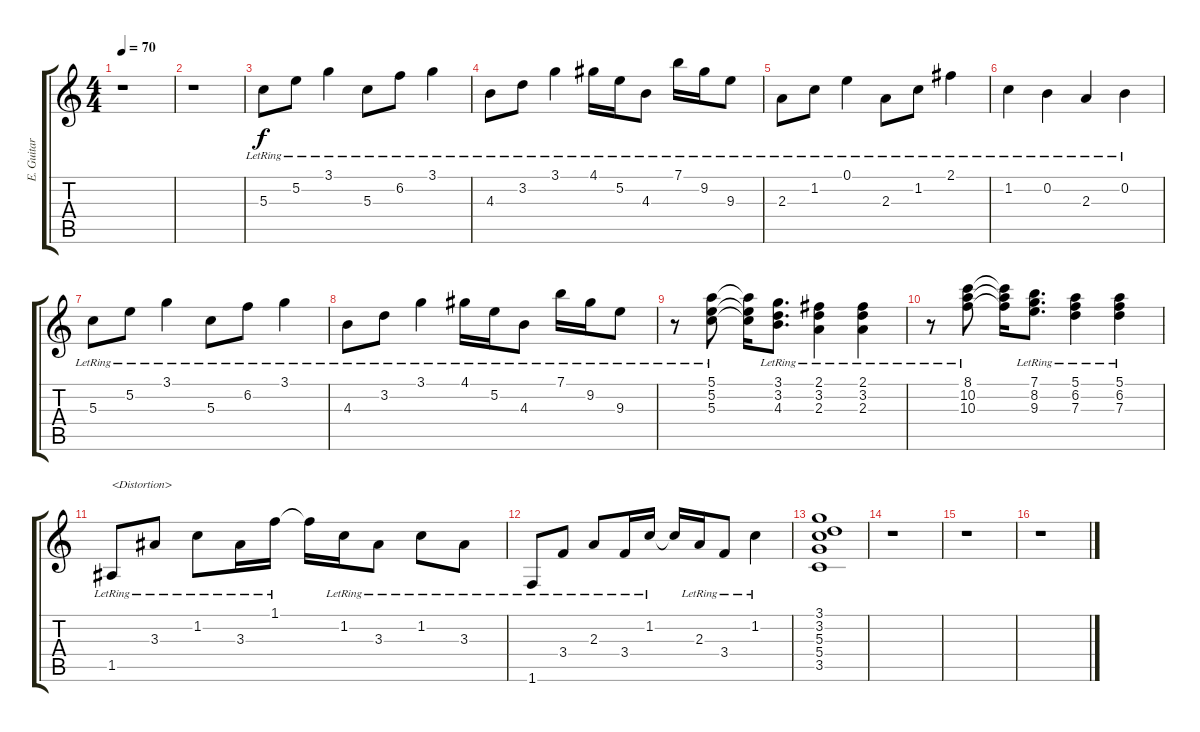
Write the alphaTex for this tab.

\track ("E. Guitar I" "E. Guitar ") {instrument electricguitarclean}
\staff {score tabs}
\tuning (E4 B3 G3 D3 A2 E2) {hide}
\ts (4 4)
\tempo 70
\clef g2
\ks c
r.1{dy f} |
r.1 |
5.3{lr}.8 5.2{lr}.8 3.1{lr}.4 5.3{lr}.8 6.2{lr}.8 3.1{lr}.4 |
4.3{lr}.8 3.2{lr}.8 3.1{lr}.4 4.1{lr}.16 5.2{lr}.16 4.3{lr}.8 7.1{lr}.16 9.2{lr}.16 9.3{lr}.8 |
2.3{lr}.8 1.2{lr}.8 0.1{lr}.4 2.3{lr}.8 1.2{lr}.8 2.1{lr}.4 |
1.2{lr}.4 0.2{lr}.4 2.3{lr}.4 0.2{lr}.4 |
5.3{lr}.8 5.2{lr}.8 3.1{lr}.4 5.3{lr}.8 6.2{lr}.8 3.1{lr}.4 |
4.3{lr}.8 3.2{lr}.8 3.1{lr}.4 4.1{lr}.16 5.2{lr}.16 4.3{lr}.8 7.1{lr}.16 9.2{lr}.16 9.3{lr}.8 |
r.8 (5.1{lr} 5.2{lr} 5.3{lr}).8 (5.1{t} 5.2{t} 5.3{t}).16 (3.1{lr} 3.2{lr} 4.3{lr}).8{d} (2.1{lr} 3.2{lr} 2.3{lr}).4 (2.1{lr} 3.2{lr} 2.3{lr}).4 |
r.8 (8.1{lr} 10.2{lr} 10.3{lr}).8 (8.1{t} 10.2{t} 10.3{t}).16 (7.1{lr} 8.2{lr} 9.3{lr}).8{d} (5.1{lr} 6.2{lr} 7.3{lr}).4 (5.1{lr} 6.2{lr} 7.3{lr}).4 |
1.5{lr}.8{txt "<Distortion>" instrument overdrivenguitar} 3.3{lr}.8 1.2{lr}.8 3.3{lr}.16 1.1{lr}.16 1.1{t}.16 1.2{lr}.16 3.3{lr}.8 1.2{lr}.8 3.3{lr}.8 |
1.6{lr}.8 3.4{lr}.8 2.3{lr}.8 3.4{lr}.16 1.2{lr}.16 1.2{t}.16 2.3{lr}.16 3.4{lr}.8 1.2{lr}.4 |
(3.1 3.2 5.3 5.4 3.5).1 |
r.1 |
r.1 |
r.1
